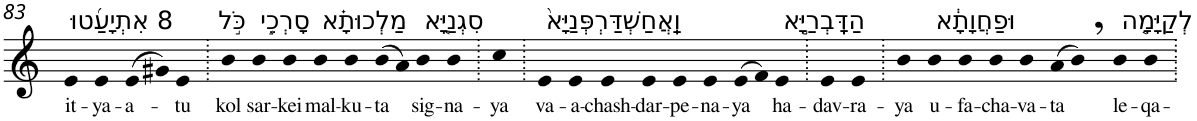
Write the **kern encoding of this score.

**kern	**text
*part1	*part1
*staff1	*staff1
*I"Piano	*
*I'Pno	*
!!LO:PB:g=z
*clefG2	*
*k[]	*
=83	=83
!LO:TX:a:t=8 אִתְיָעַ֜טוּ	!
!	!LO:LY:b
4e	it-
!	!LO:LY:b
4e	-ya-
!	!LO:LY:b
(>8e	-a-
8g#X)	.
!	!LO:LY:b
4e	-tu
=84.	=84.
!LO:TX:a:t=כֹּ֣ל	!
!	!LO:LY:b
4b	kol
!LO:TX:a:t=סָרְכֵ֣י	!
!	!LO:LY:b
4b	sar-
!	!LO:LY:b
4b	-kei
!LO:TX:a:t=מַלְכוּתָ֗א	!
!	!LO:LY:b
4b	mal-
!	!LO:LY:b
4b	-ku-
!	!LO:LY:b
(>8b	-ta
8a)	.
!LO:TX:a:t=סִגְנַיָּ֤א	!
!	!LO:LY:b
4b	sig-
!	!LO:LY:b
4b	-na-
=85.	=85.
!	!LO:LY:b
4cc	-ya
=86.	=86.
!LO:TX:a:t=וַֽאֲחַשְׁדַּרְפְּנַיָּא֙	!
!	!LO:LY:b
4e	va-
!	!LO:LY:b
4e	-a-
!	!LO:LY:b
4e	-chash-
!	!LO:LY:b
4e	-dar-
!	!LO:LY:b
4e	-pe-
!	!LO:LY:b
4e	-na-
!	!LO:LY:b
(>8e	-ya
8f)	.
!LO:TX:a:t=הַדָּֽבְרַיָּ֣א	!
!	!LO:LY:b
4e	ha-
=87.	=87.
!	!LO:LY:b
4e	-dav-
!	!LO:LY:b
4e	-ra-
=88.	=88.
!	!LO:LY:b
4b	-ya
!LO:TX:a:t=וּפַחֲוָתָ֔א	!
!	!LO:LY:b
4b	u-
!	!LO:LY:b
4b	-fa-
!	!LO:LY:b
4b	-cha-
!	!LO:LY:b
4b	-va-
!	!LO:LY:b
(>8a	-ta
8b,)	.
!LO:TX:a:t=לְקַיָּמָ֤ה	!
!	!LO:LY:b
4b	le-
!	!LO:LY:b
4b	-qa-
=.	=.
*-	*-
